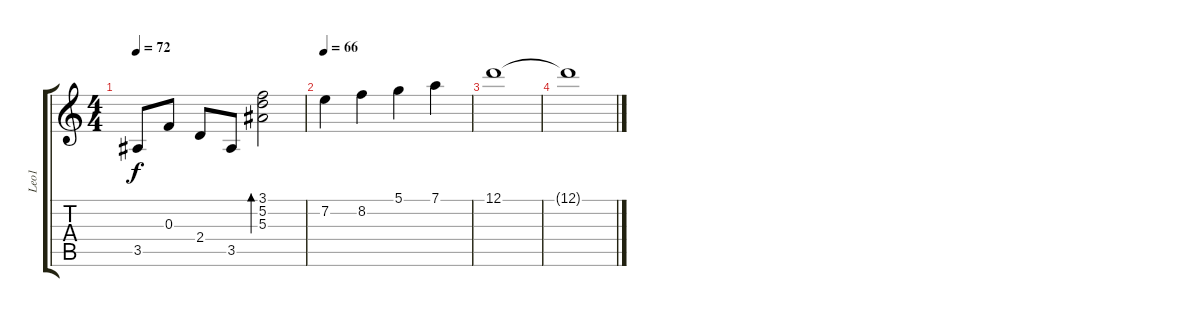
\track ("Leo1" "Leo1") {instrument acousticguitarsteel}
\staff {score tabs}
\tuning (D4 A3 F3 C3 G2 D2) {hide}
\ts (4 4)
\tempo 72
\clef g2
\ks c
3.5.8{dy f} 0.3.8 2.4.8 3.5.8 (3.1 5.2 5.3).2{bd 120} |
\tempo 66
7.2.4 8.2.4 5.1.4 7.1.4 |
12.1.1 |
12.1{t}.1
